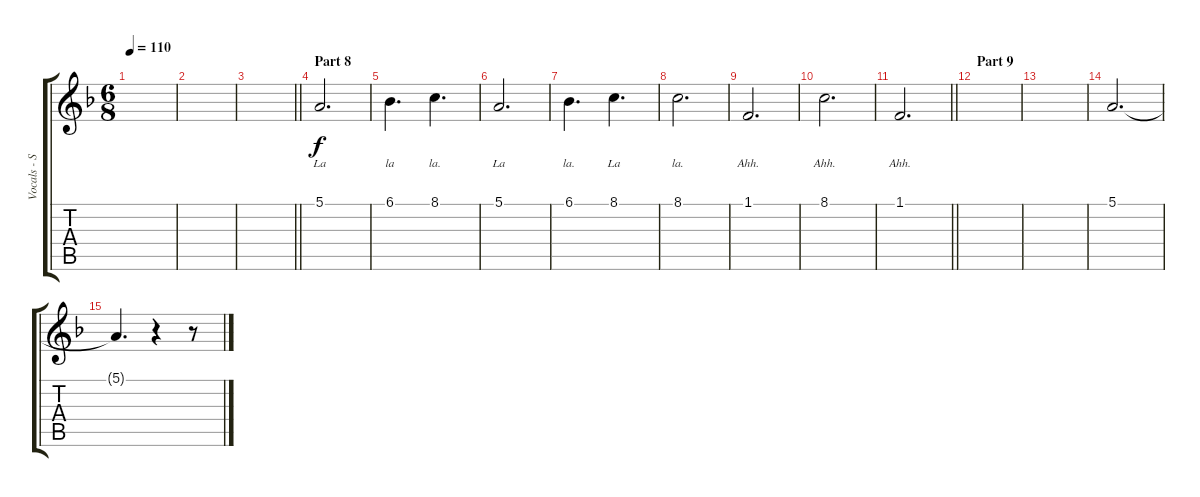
\track ("Vocals - Simon Neil" "Vocals - S") {instrument altosax}
\staff {score tabs}
\tuning (E4 B3 G3 D3 A2 E2) {hide}
\ts (6 8)
\tempo 110
\clef g2
\ks dminor
|
|
\barLineRight lightlight
|
\section ("" "Part 8")
5.1.2{d lyrics (0 "La") lyrics (1 "") lyrics (2 "") lyrics (3 "") lyrics (4 "") volume 14} |
6.1.4{d lyrics (0 "la") lyrics (1 "") lyrics (2 "") lyrics (3 "") lyrics (4 "")} 8.1.4{d lyrics (0 "la.") lyrics (1 "") lyrics (2 "") lyrics (3 "") lyrics (4 "")} |
5.1.2{d lyrics (0 "La") lyrics (1 "") lyrics (2 "") lyrics (3 "") lyrics (4 "")} |
6.1.4{d lyrics (0 "la.") lyrics (1 "") lyrics (2 "") lyrics (3 "") lyrics (4 "")} 8.1.4{d lyrics (0 "La") lyrics (1 "") lyrics (2 "") lyrics (3 "") lyrics (4 "")} |
8.1.2{d lyrics (0 "la.") lyrics (1 "") lyrics (2 "") lyrics (3 "") lyrics (4 "")} |
1.1.2{d lyrics (0 "Ahh.") lyrics (1 "") lyrics (2 "") lyrics (3 "") lyrics (4 "")} |
8.1.2{d lyrics (0 "Ahh.") lyrics (1 "") lyrics (2 "") lyrics (3 "") lyrics (4 "")} |
\barLineRight lightlight
1.1.2{d lyrics (0 "Ahh.") lyrics (1 "") lyrics (2 "") lyrics (3 "") lyrics (4 "")} |
\section ("" "Part 9")
|
|
5.1.2{d} |
5.1{t}.4{d} r.4 r.8
